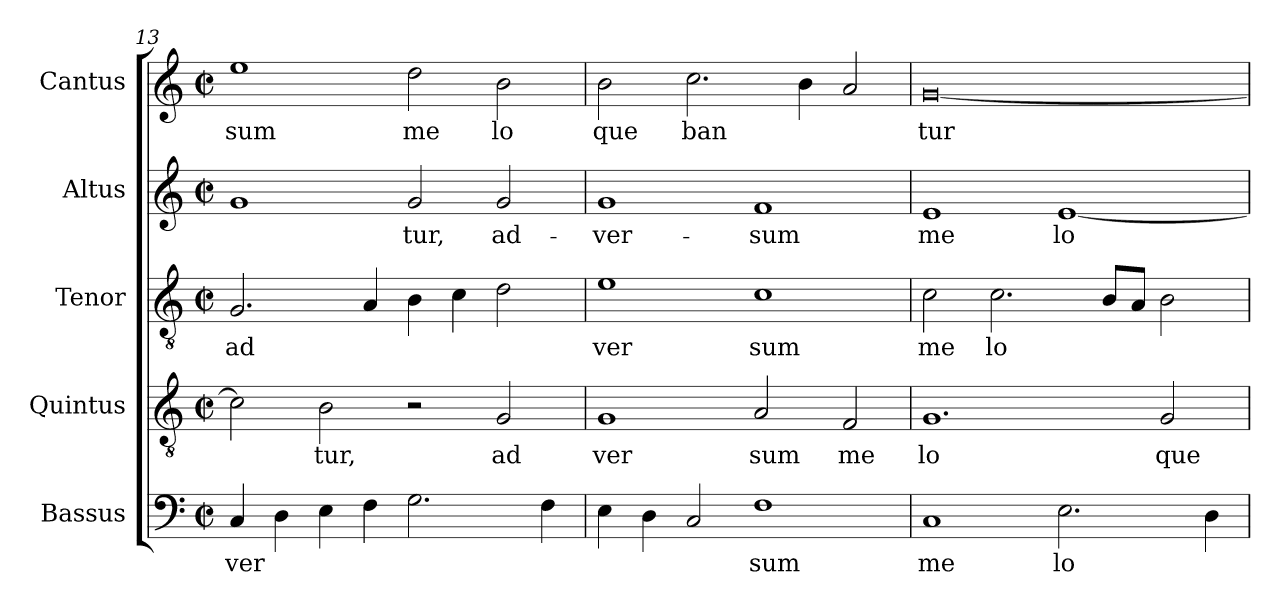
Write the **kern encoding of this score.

**kern	**text	**kern	**text	**kern	**text	**kern	**text	**kern	**text
*part5	*part5	*part4	*part4	*part3	*part3	*part2	*part2	*part1	*part1
*staff5	*staff5	*staff4	*staff4	*staff3	*staff3	*staff2	*staff2	*staff1	*staff1
*I"Bassus	*	*I"Quintus	*	*I"Tenor	*	*I"Altus	*	*I"Cantus	*
!!LO:PB:g=z
*clefF4	*	*clefGv2	*	*clefGv2	*	*clefG2	*	*clefG2	*
*k[]	*	*k[]	*	*k[]	*	*k[]	*	*k[]	*
*C:	*	*C:	*	*C:	*	*C:	*	*C:	*
*M2/2	*	*M2/2	*	*M2/2	*	*M2/2	*	*M2/2	*
*met(c|)	*	*met(c|)	*	*met(c|)	*	*met(c|)	*	*met(c|)	*
=13	=13	=13	=13	=13	=13	=13	=13	=13	=13
!	!LO:LY:b:cj	!	!LO:LY:b:cj	!	!LO:LY:b:cj	!	!LO:LY:b:cj	!	!LO:LY:b:cj
4C/	ver	2c\]	.	2.G/	ad	1g	.	1ee	sum
!	!LO:LY:b:cj	!	!	!	!	!	!	!	!
4D\	.	.	.	.	.	.	.	.	.
!	!LO:LY:b:cj	!	!LO:LY:b:cj	!	!	!	!	!	!
4E\	.	2B\	tur,	.	.	.	.	.	.
!	!LO:LY:b:cj	!	!	!	!LO:LY:b:cj	!	!	!	!
4F\	.	.	.	4A/	.	.	.	.	.
!	!LO:LY:b:cj	!	!	!	!LO:LY:b:cj	!	!LO:LY:b:cj	!	!LO:LY:b:cj
2.G\	.	2r	.	4B\	.	2g/	tur,	2dd\	me
!	!	!	!	!	!LO:LY:b:cj	!	!	!	!
.	.	.	.	4c\	.	.	.	.	.
!	!	!	!LO:LY:b:cj	!	!LO:LY:b:cj	!	!LO:LY:b:cj	!	!LO:LY:b:cj
.	.	2G/	ad	2d\	.	2g/	ad-	2b\	lo
!	!LO:LY:b:cj	!	!	!	!	!	!	!	!
4F\	.	.	.	.	.	.	.	.	.
=14	=14	=14	=14	=14	=14	=14	=14	=14	=14
!	!LO:LY:b:cj	!	!LO:LY:b:cj	!	!LO:LY:b:cj	!	!LO:LY:b:cj	!	!LO:LY:b:cj
4E\	.	1G	ver	1e	ver	1g	-ver-	2b\	que
!	!LO:LY:b:cj	!	!	!	!	!	!	!	!
4D\	.	.	.	.	.	.	.	.	.
!	!LO:LY:b:cj	!	!	!	!	!	!	!	!LO:LY:b:cj
2C/	.	.	.	.	.	.	.	2.cc\	ban
!	!LO:LY:b:cj	!	!LO:LY:b:cj	!	!LO:LY:b:cj	!	!LO:LY:b:cj	!	!
1F	sum	2A/	sum	1c	sum	1f	-sum	.	.
!	!	!	!	!	!	!	!	!	!LO:LY:b:cj
.	.	.	.	.	.	.	.	4b\	.
!	!	!	!LO:LY:b:cj	!	!	!	!	!	!LO:LY:b:cj
.	.	2F/	me	.	.	.	.	2a/	.
=15	=15	=15	=15	=15	=15	=15	=15	=15	=15
!	!LO:LY:b:cj	!	!LO:LY:b:cj	!	!LO:LY:b:cj	!	!LO:LY:b:cj	!	!LO:LY:b:cj
1C	me	1.G	lo	2c\	me	1e	me	[<0g	tur
!	!	!	!	!	!LO:LY:b:cj	!	!	!	!
.	.	.	.	2.c\	lo	.	.	.	.
!	!LO:LY:b:cj	!	!	!	!	!	!LO:LY:b:cj	!	!
2.E\	lo	.	.	.	.	[<1e	lo-	.	.
!	!	!	!	!	!LO:LY:b:cj	!	!	!	!
.	.	.	.	8B/L	.	.	.	.	.
!	!	!	!	!	!LO:LY:b:cj	!	!	!	!
.	.	.	.	8A/J	.	.	.	.	.
!	!	!	!LO:LY:b:cj	!	!LO:LY:b:cj	!	!	!	!
.	.	2G/	que	2B\	.	.	.	.	.
!	!LO:LY:b:cj	!	!	!	!	!	!	!	!
4D\	.	.	.	.	.	.	.	.	.
=	=	=	=	=	=	=	=	=	=
*-	*-	*-	*-	*-	*-	*-	*-	*-	*-
